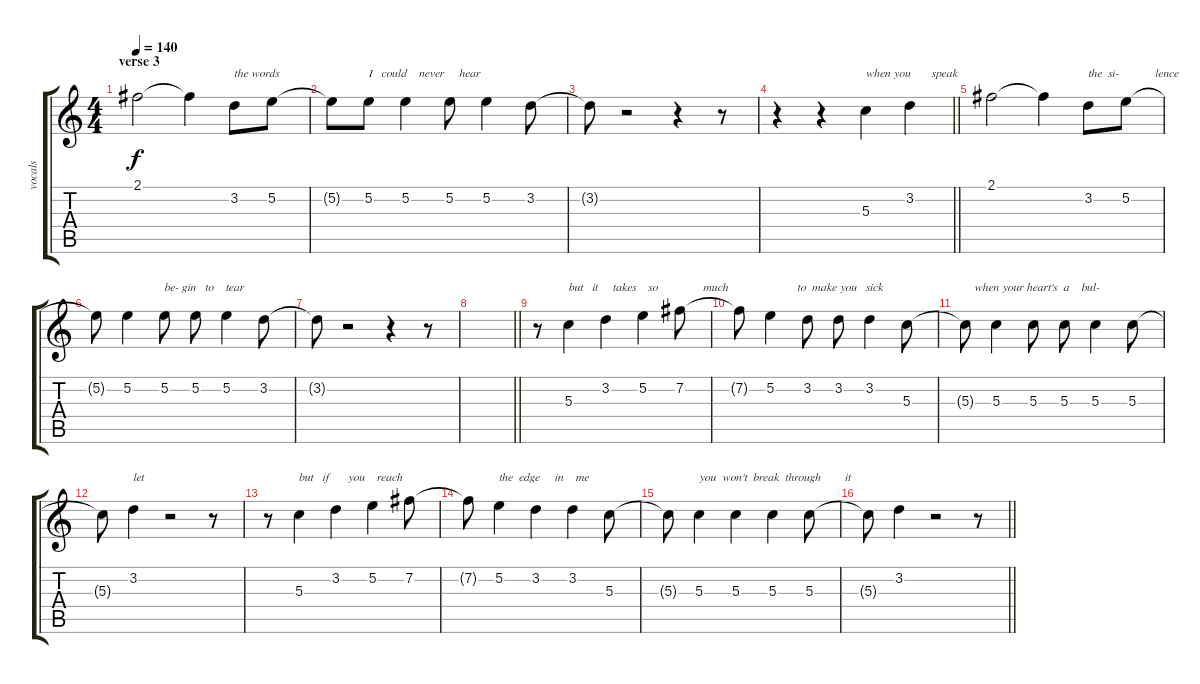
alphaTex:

\track ("vocals" "vocals") {instrument overdrivenguitar}
\staff {score tabs}
\tuning (E4 B3 G3 D3 A2 E2) {hide}
\ts (4 4)
\section ("" "verse 3")
\tempo 140
\clef g2
\ks c
2.1.2{dy f} 2.1{t}.4 3.2.8{txt "the words"} 5.2.8 |
5.2{t}.8 5.2.8{txt "I   could    never     hear"} 5.2.4 5.2.8 5.2.4 3.2.8 |
3.2{t}.8 r.2 r.4 r.8 |
\barLineRight lightlight
r.4 r.4 5.3.4{txt "when you       speak"} 3.2.4 |
2.1.2 2.1{t}.4 3.2.8{txt "the  si-            lence  "} 5.2.8 |
5.2{t}.8 5.2.4 5.2.8{txt "be- gin   to    tear"} 5.2.8 5.2.4 3.2.8 |
3.2{t}.8 r.2 r.4 r.8 |
\barLineRight lightlight
|
r.8 5.3.4{txt "but   it     takes    so               much"} 3.2.4 5.2.4 7.2.8 |
7.2{t}.8 5.2.4{txt "         to  make you   sick"} 3.2.8 3.2.8 3.2.4 5.3.8 |
5.3{t}.8{txt "   when your heart's  a    bul-    "} 5.3.4 5.3.8 5.3.8 5.3.4 5.3.8 |
5.3{t}.8 3.2.4{txt "let"} r.2 r.8 |
r.8 5.3.4{txt "but   if      you    reach"} 3.2.4 5.2.4 7.2.8 |
7.2{t}.8 5.2.4{txt "the  edge     in    me"} 3.2.4 3.2.4 5.3.8 |
5.3{t}.8 5.3.4{txt "you  won't  break  through        it"} 5.3.4 5.3.4 5.3.8 |
\barLineRight lightlight
5.3{t}.8 3.2.4 r.2 r.8
